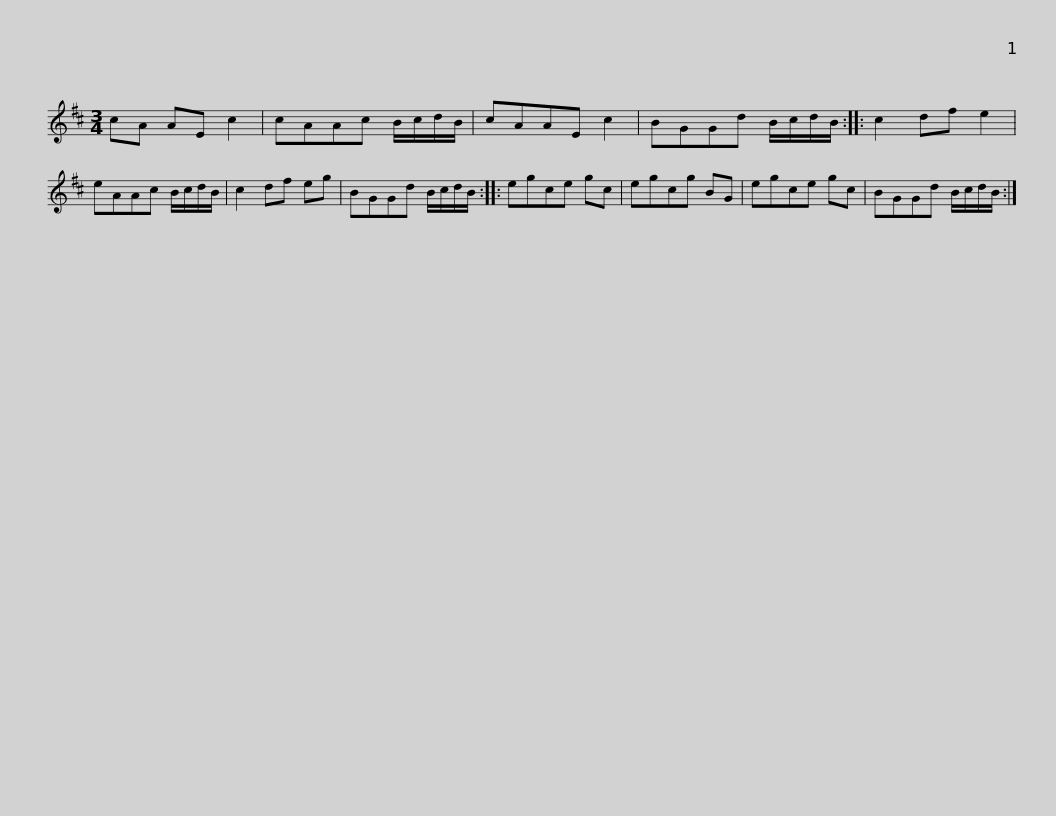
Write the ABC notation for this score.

X:1
L:1/8
M:3/4
I:linebreak $
K:D
V:1 treble
V:1
 cA AE c2 | cAAc B/c/d/B/ | cAAE c2 | BGGd B/c/d/B/ :: c2 df e2 | %5
 eAAc B/c/d/B/ | c2 df eg |$ BGGd B/c/d/B/ :: egce gc | egcg BG | %10
 egce gc | BGGd B/c/d/B/ :| %12
